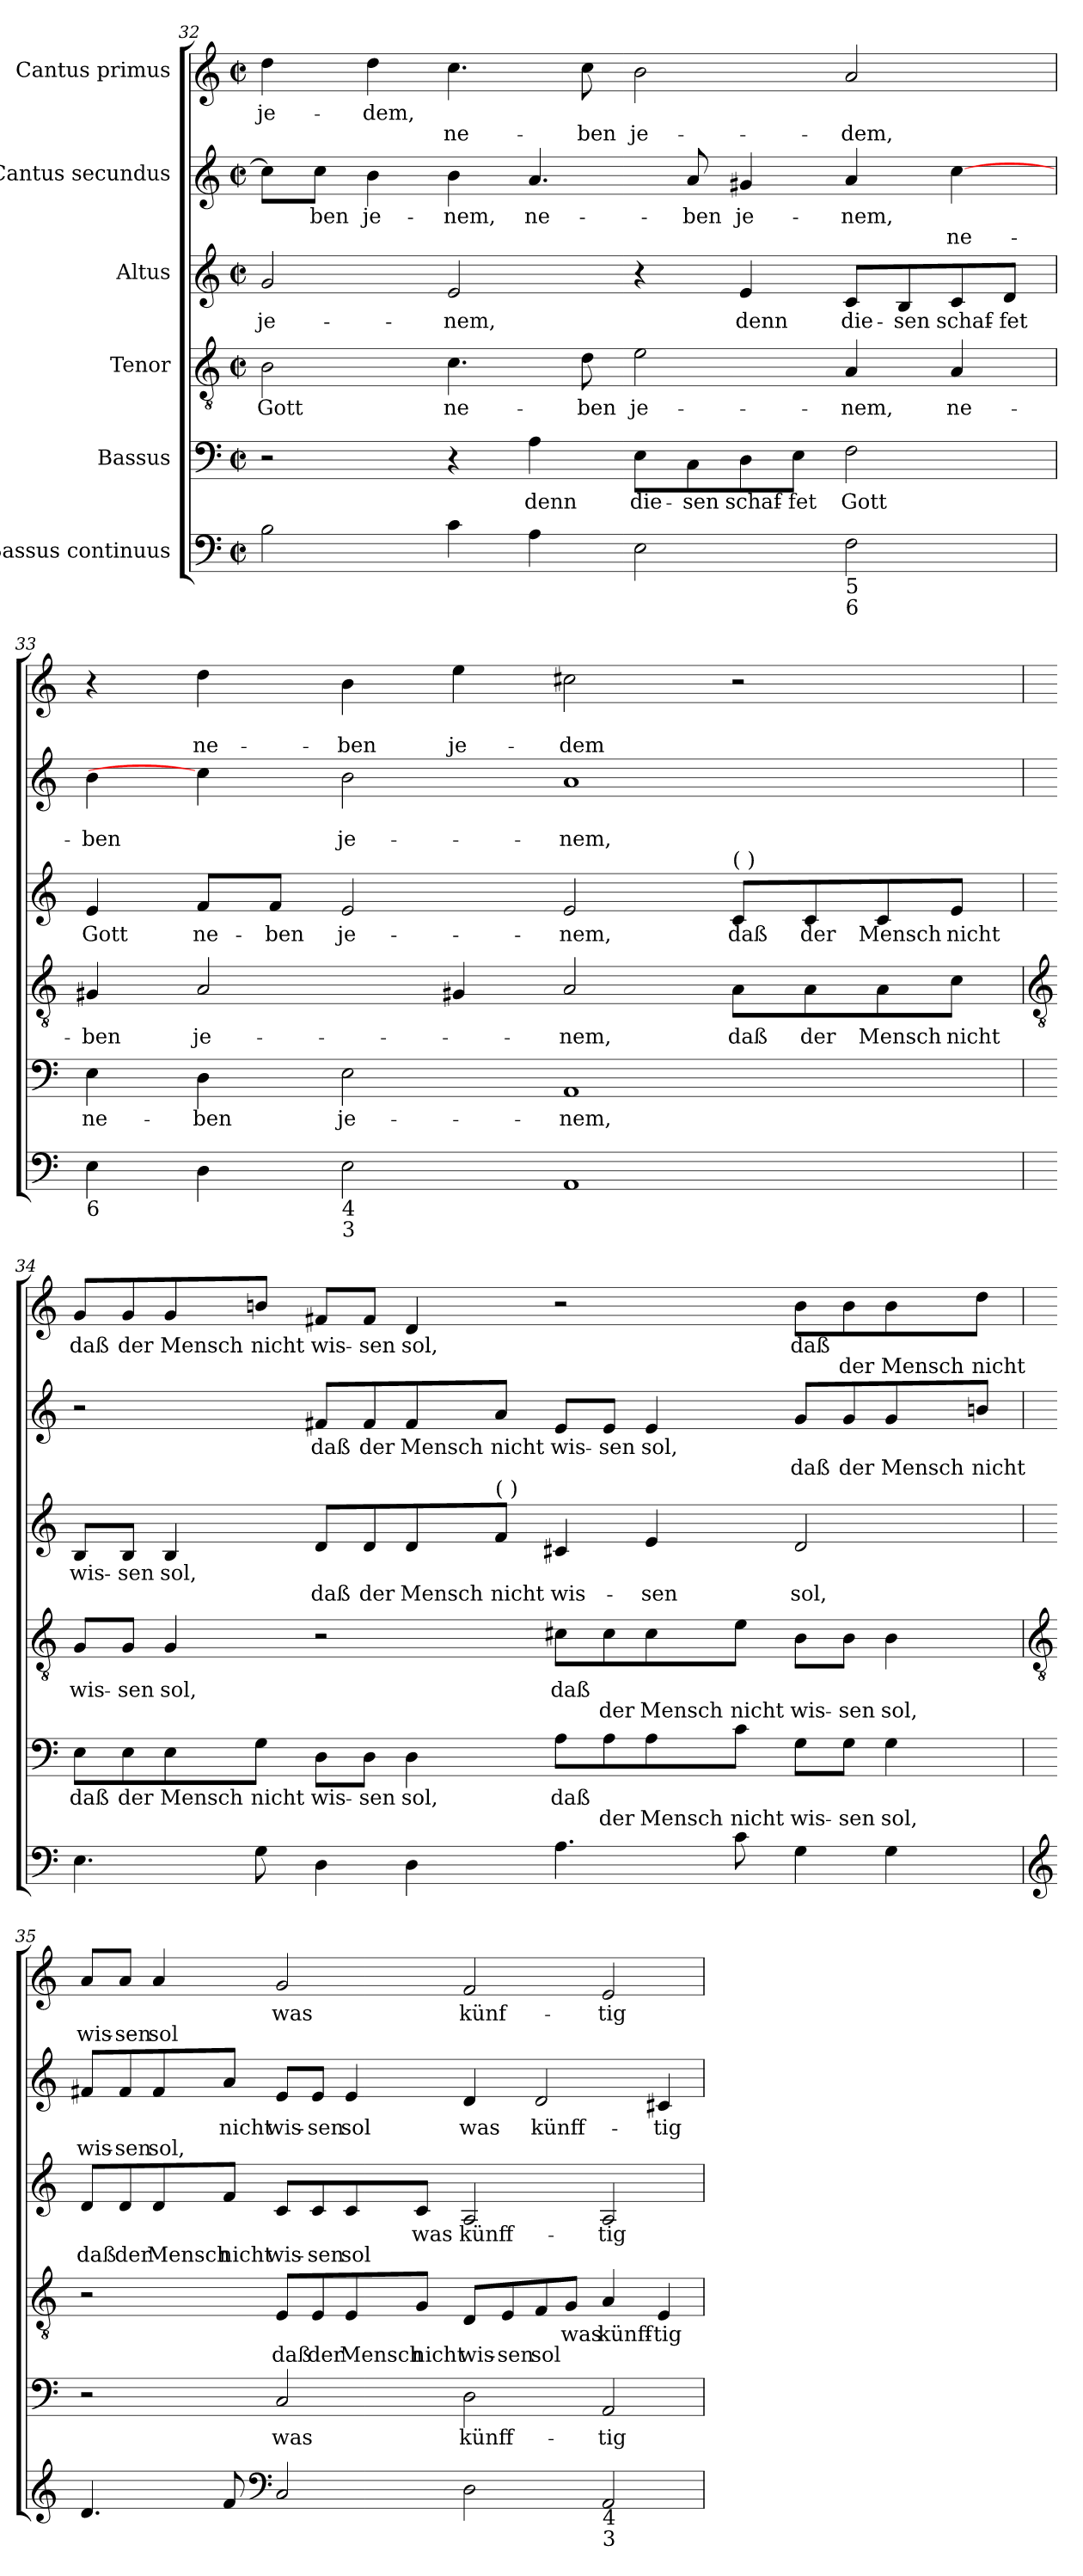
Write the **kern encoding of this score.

**kern	**kern	**text	**text	**kern	**text	**text	**kern	**text	**text	**kern	**text	**text	**kern	**text	**text
*part6	*part5	*part5	*part5	*part4	*part4	*part4	*part3	*part3	*part3	*part2	*part2	*part2	*part1	*part1	*part1
*staff6	*staff5	*staff5	*staff5	*staff4	*staff4	*staff4	*staff3	*staff3	*staff3	*staff2	*staff2	*staff2	*staff1	*staff1	*staff1
*I"Bassus continuus	*I"Bassus	*	*	*I"Tenor	*	*	*I"Altus	*	*	*I"Cantus secundus	*	*	*I"Cantus primus	*	*
!!LO:LB:g=z
*clefF4	*clefF4	*	*	*clefGv2	*	*	*clefG2	*	*	*clefG2	*	*	*clefG2	*	*
*k[]	*k[]	*	*	*k[]	*	*	*k[]	*	*	*k[]	*	*	*k[]	*	*
*C:	*C:	*	*	*C:	*	*	*C:	*	*	*C:	*	*	*C:	*	*
*M4/2	*M4/2	*	*	*M4/2	*	*	*M4/2	*	*	*M4/2	*	*	*M4/2	*	*
*met(c|)	*met(c|)	*	*	*met(c|)	*	*	*met(c|)	*	*	*met(c|)	*	*	*met(c|)	*	*
=32	=32	=32	=32	=32	=32	=32	=32	=32	=32	=32	=32	=32	=32	=32	=32
!	!	!	!	!	!LO:LY:b	!	!	!LO:LY:b	!	!	!	!	!	!LO:LY:b	!
2B	2r	.	.	2B	Gott	.	2g	je-	.	8cc\L]	.	.	4dd	je-	.
!	!	!	!	!	!	!	!	!	!	!	!LO:LY:b	!	!	!	!
.	.	.	.	.	.	.	.	.	.	8cc\J	-ben	.	.	.	.
!	!	!	!	!	!	!	!	!	!	!	!LO:LY:b	!	!	!LO:LY:b	!
.	.	.	.	.	.	.	.	.	.	4b	je-	.	4dd	-dem,	.
!	!	!	!	!	!LO:LY:b	!	!	!LO:LY:b	!	!	!LO:LY:b	!	!	!	!LO:LY:b
4c	4r	.	.	4.c	ne-	.	2e	-nem,	.	4b	-nem,	.	4.cc	.	ne-
!	!	!LO:LY:b	!	!	!	!	!	!	!	!	!LO:LY:b	!	!	!	!
4A	4A	denn	.	.	.	.	.	.	.	4.a	ne-	.	.	.	.
!	!	!	!	!	!LO:LY:b	!	!	!	!	!	!	!	!	!	!LO:LY:b
.	.	.	.	8d	-ben	.	.	.	.	.	.	.	8cc	.	-ben
!	!	!LO:LY:b	!	!	!LO:LY:b	!	!	!	!	!	!	!	!	!	!LO:LY:b
2E	8E\L	die-	.	2e	je-	.	4r	.	.	.	.	.	2b	.	je-
!	!	!LO:LY:b	!	!	!	!	!	!	!	!	!LO:LY:b	!	!	!	!
.	8C\	-sen	.	.	.	.	.	.	.	8a	-ben	.	.	.	.
!	!	!LO:LY:b	!	!	!	!	!	!LO:LY:b	!	!	!LO:LY:b	!	!	!	!
.	8D\	schaf-	.	.	.	.	4e	denn	.	4g#X	je-	.	.	.	.
!	!	!LO:LY:b	!	!	!	!	!	!	!	!	!	!	!	!	!
.	8E\J	-fet	.	.	.	.	.	.	.	.	.	.	.	.	.
!LO:TX:b:t=5	!	!	!	!	!	!	!	!	!	!	!	!	!	!	!
!LO:TX:b:t=6	!	!	!	!	!	!	!	!	!	!	!	!	!	!	!
!	!	!LO:LY:b	!	!	!LO:LY:b	!	!	!LO:LY:b	!	!	!LO:LY:b	!	!	!	!LO:LY:b
2F	2F	Gott	.	4A	-nem,	.	8c/L	die-	.	4a	-nem,	.	2a	.	-dem,
!	!	!	!	!	!	!	!	!LO:LY:b	!	!	!	!	!	!	!
.	.	.	.	.	.	.	8B/	-sen	.	.	.	.	.	.	.
!	!	!	!	!	!LO:LY:b	!	!	!LO:LY:b	!	!	!	!LO:LY:b	!	!	!
.	.	.	.	4A	ne-	.	8c/	schaf-	.	[4cc	.	ne-	.	.	.
!	!	!	!	!	!	!	!	!LO:LY:b	!	!	!	!	!	!	!
.	.	.	.	.	.	.	8d/J	-fet	.	.	.	.	.	.	.
=33	=33	=33	=33	=33	=33	=33	=33	=33	=33	=33	=33	=33	=33	=33	=33
!LO:TX:b:t=6	!	!	!	!	!	!	!	!	!	!	!	!	!	!	!
!	!	!LO:LY:b	!	!	!LO:LY:b	!	!	!LO:LY:b	!	!	!	!LO:LY:b	!	!	!
4E	4E	ne-	.	4G#X	-ben	.	4e	Gott	.	4b	.	-ben	4r	.	.
!	!	!LO:LY:b	!	!	!LO:LY:b	!	!	!LO:LY:b	!	!	!	!	!	!	!LO:LY:b
4D	4D	-ben	.	2A	je-	.	8f/L	ne-	.	4cc]	.	.	4dd	.	ne-
!	!	!	!	!	!	!	!	!LO:LY:b	!	!	!	!	!	!	!
.	.	.	.	.	.	.	8f/J	-ben	.	.	.	.	.	.	.
!LO:TX:b:t=4	!	!	!	!	!	!	!	!	!	!	!	!	!	!	!
!LO:TX:b:t=3	!	!	!	!	!	!	!	!	!	!	!	!	!	!	!
!	!	!LO:LY:b	!	!	!	!	!	!LO:LY:b	!	!	!	!LO:LY:b	!	!	!LO:LY:b
2E	2E	je-	.	.	.	.	2e	je-	.	2b	.	je-	4b	.	-ben
!	!	!	!	!	!	!	!	!	!	!	!	!	!	!	!LO:LY:b
.	.	.	.	4G#X	.	.	.	.	.	.	.	.	4ee	.	je-
!	!	!LO:LY:b	!	!	!LO:LY:b	!	!	!LO:LY:b	!	!	!	!LO:LY:b	!	!	!LO:LY:b
1AA	1AA	-nem,	.	2A	-nem,	.	2e	-nem,	.	1a	.	-nem,	2cc#X	.	-dem
!	!	!	!	!	!	!	!LO:TX:a:t=(  )	!	!	!	!	!	!	!	!
!	!	!	!	!	!LO:LY:b	!	!	!LO:LY:b	!	!	!	!	!	!	!
.	.	.	.	8A\L	daß	.	8c/L	daß	.	.	.	.	2r	.	.
!	!	!	!	!	!LO:LY:b	!	!	!LO:LY:b	!	!	!	!	!	!	!
.	.	.	.	8A\	der	.	8c/	der	.	.	.	.	.	.	.
!	!	!	!	!	!LO:LY:b	!	!	!LO:LY:b	!	!	!	!	!	!	!
.	.	.	.	8A\	Mensch	.	8c/	Mensch	.	.	.	.	.	.	.
!	!	!	!	!	!LO:LY:b	!	!	!LO:LY:b	!	!	!	!	!	!	!
.	.	.	.	8c\J	nicht	.	8e/J	nicht	.	.	.	.	.	.	.
!!LO:LB:g=z
=34	=34	=34	=34	=34	=34	=34	=34	=34	=34	=34	=34	=34	=34	=34	=34
*	*	*	*	*clefGv2	*	*	*	*	*	*	*	*	*	*	*
!	!	!LO:LY:b	!	!	!LO:LY:b	!	!	!LO:LY:b	!	!	!	!	!	!LO:LY:b	!
4.E	8E\L	daß	.	8G/L	wis-	.	8B/L	wis-	.	2r	.	.	8g/L	daß	.
!	!	!LO:LY:b	!	!	!LO:LY:b	!	!	!LO:LY:b	!	!	!	!	!	!LO:LY:b	!
.	8E\	der	.	8G/J	-sen	.	8B/J	-sen	.	.	.	.	8g/	der	.
!	!	!LO:LY:b	!	!	!LO:LY:b	!	!	!LO:LY:b	!	!	!	!	!	!LO:LY:b	!
.	8E\	Mensch	.	4G	sol,	.	4B	sol,	.	.	.	.	8g/	Mensch	.
!	!	!LO:LY:b	!	!	!	!	!	!	!	!	!	!	!	!LO:LY:b	!
8G	8G\J	nicht	.	.	.	.	.	.	.	.	.	.	8bn/J	nicht	.
!	!	!LO:LY:b	!	!	!	!	!	!	!LO:LY:b	!	!LO:LY:b	!	!	!LO:LY:b	!
4D	8D\L	wis-	.	2r	.	.	8d/L	.	daß	8f#X/L	daß	.	8f#X/L	wis-	.
!	!	!LO:LY:b	!	!	!	!	!	!	!LO:LY:b	!	!LO:LY:b	!	!	!LO:LY:b	!
.	8D\J	-sen	.	.	.	.	8d/	.	der	8f#/	der	.	8f#/J	-sen	.
!	!	!LO:LY:b	!	!	!	!	!	!	!LO:LY:b	!	!LO:LY:b	!	!	!LO:LY:b	!
4D	4D	sol,	.	.	.	.	8d/	.	Mensch	8f#/	Mensch	.	4d	sol,	.
!	!	!	!	!	!	!	!LO:TX:a:t=(  )	!	!	!	!	!	!	!	!
!	!	!	!	!	!	!	!	!	!LO:LY:b	!	!LO:LY:b	!	!	!	!
.	.	.	.	.	.	.	8f/J	.	nicht	8a/J	nicht	.	.	.	.
!	!	!LO:LY:b	!	!	!LO:LY:b	!	!	!	!LO:LY:b	!	!LO:LY:b	!	!	!	!
4.A	8A\L	daß	.	8c#X\L	daß	.	4c#X	.	wis-	8e/L	wis-	.	2r	.	.
!	!	!	!LO:LY:b	!	!	!LO:LY:b	!	!	!	!	!LO:LY:b	!	!	!	!
.	8A\	.	der	8c#\	.	der	.	.	.	8e/J	-sen	.	.	.	.
!	!	!	!LO:LY:b	!	!	!LO:LY:b	!	!	!LO:LY:b	!	!LO:LY:b	!	!	!	!
.	8A\	.	Mensch	8c#\	.	Mensch	4e	.	-sen	4e	sol,	.	.	.	.
!	!	!	!LO:LY:b	!	!	!LO:LY:b	!	!	!	!	!	!	!	!	!
8c	8c\J	.	nicht	8e\J	.	nicht	.	.	.	.	.	.	.	.	.
!	!	!	!LO:LY:b	!	!	!LO:LY:b	!	!	!LO:LY:b	!	!	!LO:LY:b	!	!LO:LY:b	!
4G	8G\L	.	wis-	8B\L	.	wis-	2d	.	sol,	8g/L	.	daß	8b\L	daß	.
!	!	!	!LO:LY:b	!	!	!LO:LY:b	!	!	!	!	!	!LO:LY:b	!	!	!LO:LY:b
.	8G\J	.	-sen	8B\J	.	-sen	.	.	.	8g/	.	der	8b\	.	der
!	!	!	!LO:LY:b	!	!	!LO:LY:b	!	!	!	!	!	!LO:LY:b	!	!	!LO:LY:b
4G	4G	.	sol,	4B	.	sol,	.	.	.	8g/	.	Mensch	8b\	.	Mensch
!	!	!	!	!	!	!	!	!	!	!	!	!LO:LY:b	!	!	!LO:LY:b
.	.	.	.	.	.	.	.	.	.	8bn/J	.	nicht	8dd\J	.	nicht
!!LO:LB:g=z
=35	=35	=35	=35	=35	=35	=35	=35	=35	=35	=35	=35	=35	=35	=35	=35
*clefG2	*	*	*	*clefGv2	*	*	*	*	*	*	*	*	*	*	*
!	!	!	!	!	!	!	!	!	!LO:LY:b	!	!	!LO:LY:b	!	!	!LO:LY:b
4.d	2r	.	.	2r	.	.	8d/L	.	daß	8f#X/L	.	wis-	8a/L	.	wis-
!	!	!	!	!	!	!	!	!	!LO:LY:b	!	!	!LO:LY:b	!	!	!LO:LY:b
.	.	.	.	.	.	.	8d/	.	der	8f#/	.	-sen	8a/J	.	-sen
!	!	!	!	!	!	!	!	!	!LO:LY:b	!	!	!LO:LY:b	!	!	!LO:LY:b
.	.	.	.	.	.	.	8d/	.	Mensch	8f#/	.	sol,	4a	.	sol
!	!	!	!	!	!	!	!	!	!LO:LY:b	!	!LO:LY:b	!	!	!	!
8f	.	.	.	.	.	.	8f/J	.	nicht	8a/J	nicht	.	.	.	.
*clefF4	*	*	*	*	*	*	*	*	*	*	*	*	*	*	*
!	!	!LO:LY:b	!	!	!	!LO:LY:b	!	!	!LO:LY:b	!	!LO:LY:b	!	!	!LO:LY:b	!
2C	2C	was	.	8E/L	.	daß	8c/L	.	wis-	8e/L	wis-	.	2g	was	.
!	!	!	!	!	!	!LO:LY:b	!	!	!LO:LY:b	!	!LO:LY:b	!	!	!	!
.	.	.	.	8E/	.	der	8c/	.	-sen	8e/J	-sen	.	.	.	.
!	!	!	!	!	!	!LO:LY:b	!	!	!LO:LY:b	!	!LO:LY:b	!	!	!	!
.	.	.	.	8E/	.	Mensch	8c/	.	sol	4e	sol	.	.	.	.
!	!	!	!	!	!	!LO:LY:b	!	!LO:LY:b	!	!	!	!	!	!	!
.	.	.	.	8G/J	.	nicht	8c/J	was	.	.	.	.	.	.	.
!	!	!LO:LY:b	!	!	!	!LO:LY:b	!	!LO:LY:b	!	!	!LO:LY:b	!	!	!LO:LY:b	!
2D	2D	künff-	.	8D/L	.	wis-	2A	künff-	.	4d	was	.	2f	künf-	.
!	!	!	!	!	!	!LO:LY:b	!	!	!	!	!	!	!	!	!
.	.	.	.	8E/	.	-sen	.	.	.	.	.	.	.	.	.
!	!	!	!	!	!	!LO:LY:b	!	!	!	!	!LO:LY:b	!	!	!	!
.	.	.	.	8F/	.	sol	.	.	.	2d	künff-	.	.	.	.
!	!	!	!	!	!LO:LY:b	!	!	!	!	!	!	!	!	!	!
.	.	.	.	8G/J	was	.	.	.	.	.	.	.	.	.	.
!LO:TX:b:t=4	!	!	!	!	!	!	!	!	!	!	!	!	!	!	!
!LO:TX:b:t=3	!	!	!	!	!	!	!	!	!	!	!	!	!	!	!
!	!	!LO:LY:b	!	!	!LO:LY:b	!	!	!LO:LY:b	!	!	!	!	!	!LO:LY:b	!
2AA	2AA	-tig	.	4A	künff-	.	2A	-tig	.	.	.	.	2e	-tig	.
!	!	!	!	!	!LO:LY:b	!	!	!	!	!	!LO:LY:b	!	!	!	!
.	.	.	.	4E	-tig	.	.	.	.	4c#X	-tig	.	.	.	.
=	=	=	=	=	=	=	=	=	=	=	=	=	=	=	=
*-	*-	*-	*-	*-	*-	*-	*-	*-	*-	*-	*-	*-	*-	*-	*-
